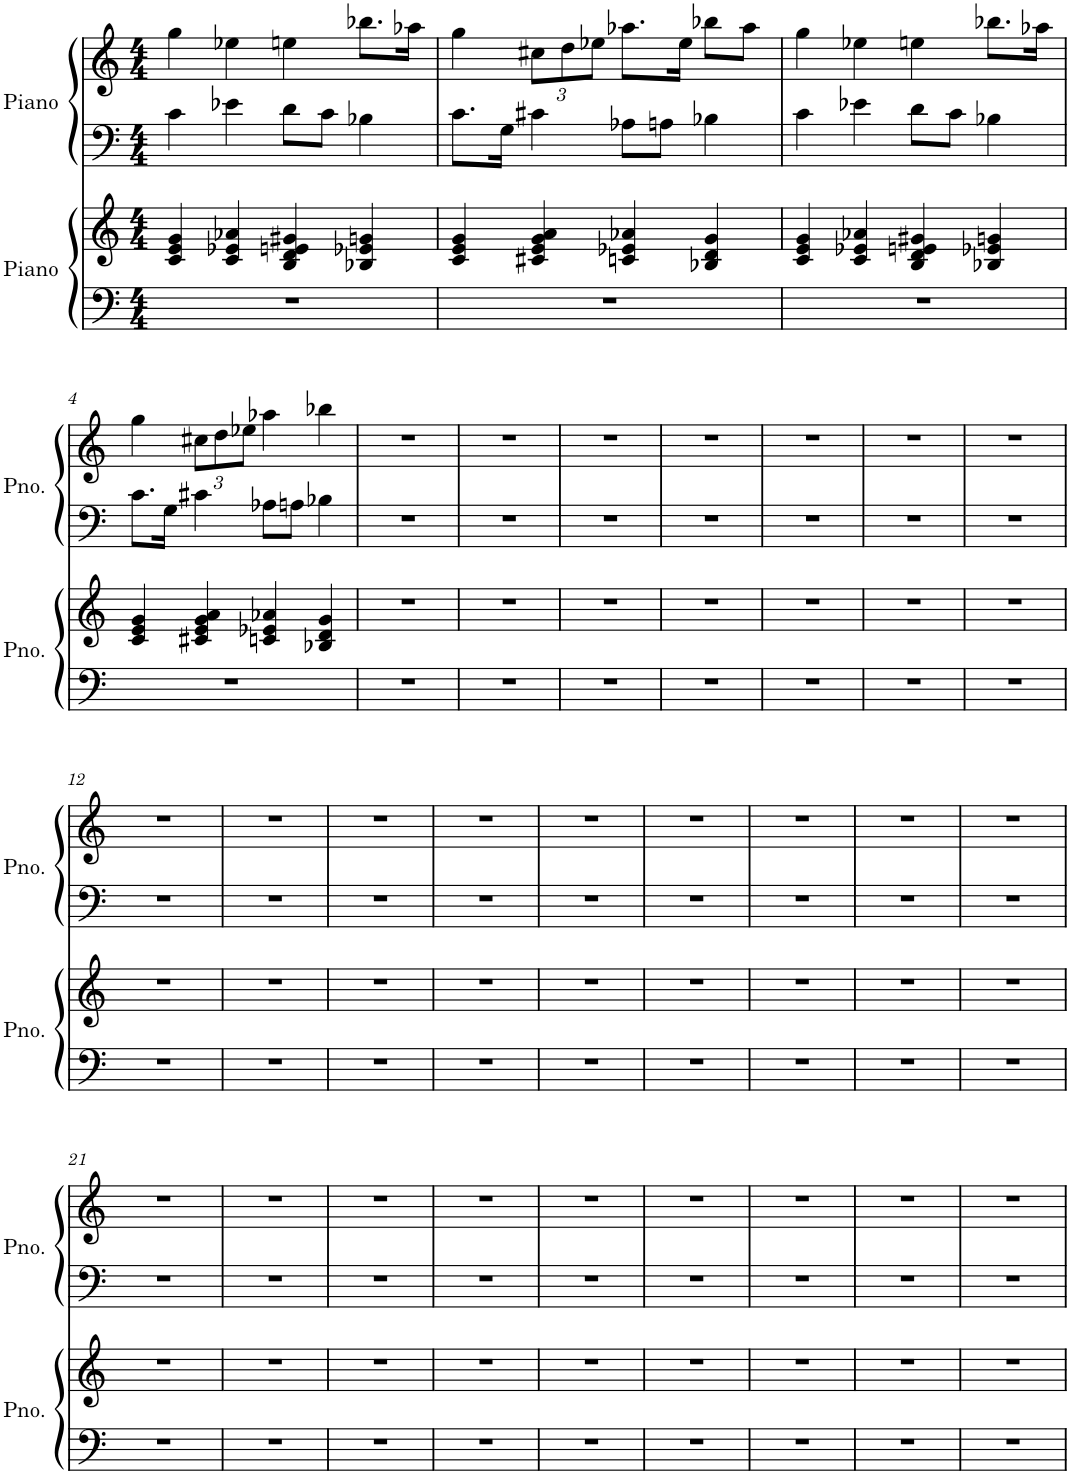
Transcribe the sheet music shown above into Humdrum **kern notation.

**kern	**kern	**kern	**kern
*part2	*part2	*part1	*part1
*staff4	*staff3	*staff2	*staff1
*I"Piano	*	*I"Piano	*
*I'Pno.	*	*I'Pno.	*
*clefF4	*clefG2	*clefF4	*clefG2
*k[]	*k[]	*k[]	*k[]
*M4/4	*M4/4	*M4/4	*M4/4
=1	=1	=1	=1
1r	4c/ 4e/ 4g/	4c\	4gg\
.	4c/ 4e-X/ 4a-X/	4e-X\	4ee-X\
.	4B/ 4d/ 4en/ 4g#X/	8d\L	4een\
.	.	8c\J	.
.	4B-X/ 4e-X/ 4gn/	4B-X\	8.bb-X\L
.	.	.	16aa-X\Jk
=2	=2	=2	=2
1r	4c/ 4e/ 4g/	8.c\L	4gg\
.	.	16G\Jk	.
*	*	*	*Xbrackettup
.	4c#X/ 4e/ 4g/ 4a/	4c#X\	12cc#X\L
.	.	.	12dd\
.	.	.	12ee-X\J
.	4cn/ 4e-X/ 4a-X/	8A-X\L	8.aa-X\L
.	.	8An\J	.
.	.	.	16ee-\Jk
.	4B-X/ 4d/ 4g/	4B-X\	8bb-X\L
.	.	.	8aa-\J
=3	=3	=3	=3
1r	4c/ 4e/ 4g/	4c\	4gg\
.	4c/ 4e-X/ 4a-X/	4e-X\	4ee-X\
.	4B/ 4d/ 4en/ 4g#X/	8d\L	4een\
.	.	8c\J	.
.	4B-X/ 4e-X/ 4gn/	4B-X\	8.bb-X\L
.	.	.	16aa-X\Jk
!!LO:LB:g=z
=4	=4	=4	=4
1r	4c/ 4e/ 4g/	8.c\L	4gg\
.	.	16G\Jk	.
.	4c#X/ 4e/ 4g/ 4a/	4c#X\	12cc#X\L
.	.	.	12dd\
.	.	.	12ee-X\J
.	4cn/ 4e-X/ 4a-X/	8A-X\L	4aa-X\
.	.	8An\J	.
.	4B-X/ 4d/ 4g/	4B-X\	4bb-X\
=5	=5	=5	=5
1r	1r	1r	1r
=6	=6	=6	=6
1r	1r	1r	1r
=7	=7	=7	=7
1r	1r	1r	1r
=8	=8	=8	=8
1r	1r	1r	1r
=9	=9	=9	=9
1r	1r	1r	1r
=10	=10	=10	=10
1r	1r	1r	1r
=11	=11	=11	=11
1r	1r	1r	1r
!!LO:LB:g=z
=12	=12	=12	=12
1r	1r	1r	1r
=13	=13	=13	=13
1r	1r	1r	1r
=14	=14	=14	=14
1r	1r	1r	1r
=15	=15	=15	=15
1r	1r	1r	1r
=16	=16	=16	=16
1r	1r	1r	1r
=17	=17	=17	=17
1r	1r	1r	1r
=18	=18	=18	=18
1r	1r	1r	1r
=19	=19	=19	=19
1r	1r	1r	1r
=20	=20	=20	=20
1r	1r	1r	1r
!!LO:LB:g=z
=21	=21	=21	=21
1r	1r	1r	1r
=22	=22	=22	=22
1r	1r	1r	1r
=23	=23	=23	=23
1r	1r	1r	1r
=24	=24	=24	=24
1r	1r	1r	1r
=25	=25	=25	=25
1r	1r	1r	1r
=26	=26	=26	=26
1r	1r	1r	1r
=27	=27	=27	=27
1r	1r	1r	1r
=28	=28	=28	=28
1r	1r	1r	1r
=29	=29	=29	=29
1r	1r	1r	1r
=	=	=	=
*-	*-	*-	*-
